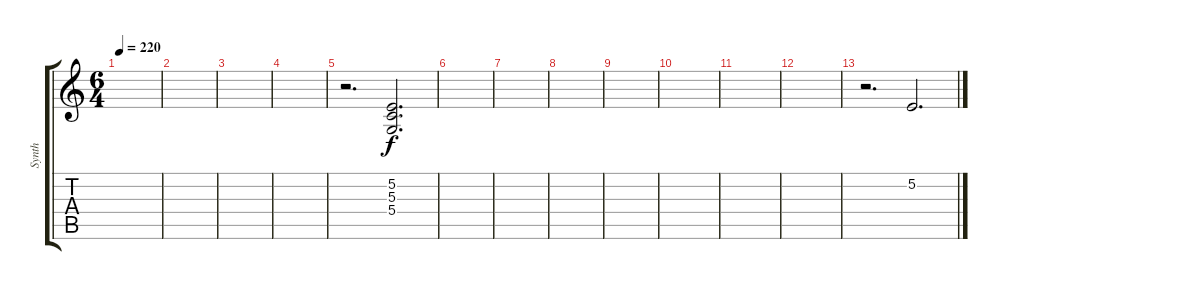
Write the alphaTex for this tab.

\track ("Synth" "Synth") {instrument dulcimer}
\staff {score tabs}
\tuning (E4 B3 G3 D3 A2 E2) {hide}
\ts (6 4)
\tempo 220
\clef g2
\ks c
|
|
|
|
r.2{d} (5.2 5.3 5.4).2{d volume 14 instrument reversecymbal} |
|
|
|
|
|
|
|
r.2{d} 5.2.2{d volume 14 instrument reversecymbal}
